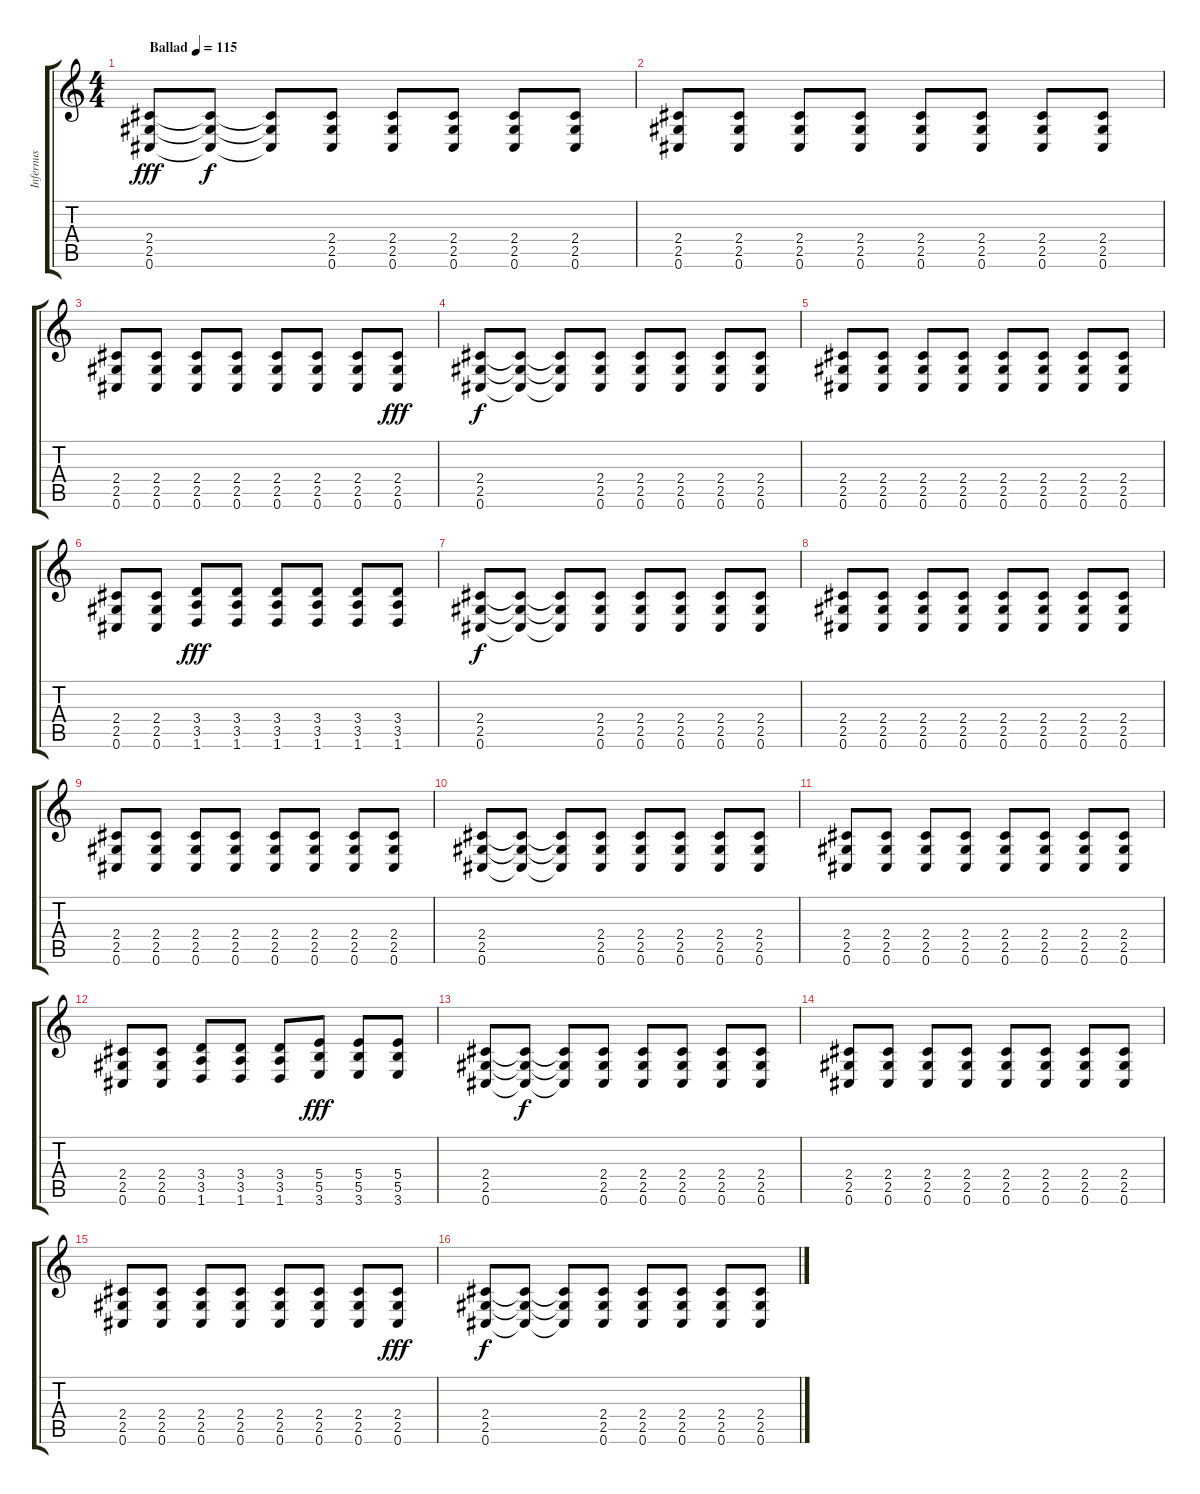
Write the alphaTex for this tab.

\track ("Infernus" "Infernus") {instrument distortionguitar}
\staff {score tabs}
\tuning (Db4 Ab3 E3 B2 Gb2 Db2) {hide}
\ts (4 4)
\tempo (115 "Ballad")
\clef g2
\ks c
(2.4 2.5 0.6).8{dy fff instrument distortionguitar} (2.4{t} 2.5{t} 0.6{t}).8{dy f} (2.4{t} 2.5{t} 0.6{t}).8 (2.4 2.5 0.6).8 (2.4 2.5 0.6).8 (2.4 2.5 0.6).8 (2.4 2.5 0.6).8 (2.4 2.5 0.6).8 |
(2.4 2.5 0.6).8 (2.4 2.5 0.6).8 (2.4 2.5 0.6).8 (2.4 2.5 0.6).8 (2.4 2.5 0.6).8 (2.4 2.5 0.6).8 (2.4 2.5 0.6).8 (2.4 2.5 0.6).8 |
(2.4 2.5 0.6).8 (2.4 2.5 0.6).8 (2.4 2.5 0.6).8 (2.4 2.5 0.6).8 (2.4 2.5 0.6).8 (2.4 2.5 0.6).8 (2.4 2.5 0.6).8 (2.4 2.5 0.6).8{dy fff} |
(2.4 2.5 0.6).8{dy f} (2.4{t} 2.5{t} 0.6{t}).8 (2.4{t} 2.5{t} 0.6{t}).8 (2.4 2.5 0.6).8 (2.4 2.5 0.6).8 (2.4 2.5 0.6).8 (2.4 2.5 0.6).8 (2.4 2.5 0.6).8 |
(2.4 2.5 0.6).8 (2.4 2.5 0.6).8 (2.4 2.5 0.6).8 (2.4 2.5 0.6).8 (2.4 2.5 0.6).8 (2.4 2.5 0.6).8 (2.4 2.5 0.6).8 (2.4 2.5 0.6).8 |
(2.4 2.5 0.6).8 (2.4 2.5 0.6).8 (3.4 3.5 1.6).8{dy fff} (3.4 3.5 1.6).8 (3.4 3.5 1.6).8 (3.4 3.5 1.6).8 (3.4 3.5 1.6).8 (3.4 3.5 1.6).8 |
(2.4 2.5 0.6).8{dy f} (2.4{t} 2.5{t} 0.6{t}).8 (2.4{t} 2.5{t} 0.6{t}).8 (2.4 2.5 0.6).8 (2.4 2.5 0.6).8 (2.4 2.5 0.6).8 (2.4 2.5 0.6).8 (2.4 2.5 0.6).8 |
(2.4 2.5 0.6).8 (2.4 2.5 0.6).8 (2.4 2.5 0.6).8 (2.4 2.5 0.6).8 (2.4 2.5 0.6).8 (2.4 2.5 0.6).8 (2.4 2.5 0.6).8 (2.4 2.5 0.6).8 |
(2.4 2.5 0.6).8 (2.4 2.5 0.6).8 (2.4 2.5 0.6).8 (2.4 2.5 0.6).8 (2.4 2.5 0.6).8 (2.4 2.5 0.6).8 (2.4 2.5 0.6).8 (2.4 2.5 0.6).8 |
(2.4 2.5 0.6).8 (2.4{t} 2.5{t} 0.6{t}).8 (2.4{t} 2.5{t} 0.6{t}).8 (2.4 2.5 0.6).8 (2.4 2.5 0.6).8 (2.4 2.5 0.6).8 (2.4 2.5 0.6).8 (2.4 2.5 0.6).8 |
(2.4 2.5 0.6).8 (2.4 2.5 0.6).8 (2.4 2.5 0.6).8 (2.4 2.5 0.6).8 (2.4 2.5 0.6).8 (2.4 2.5 0.6).8 (2.4 2.5 0.6).8 (2.4 2.5 0.6).8 |
(2.4 2.5 0.6).8 (2.4 2.5 0.6).8 (3.4 3.5 1.6).8 (3.4 3.5 1.6).8 (3.4 3.5 1.6).8 (5.4 5.5 3.6).8{dy fff} (5.4 5.5 3.6).8 (5.4 5.5 3.6).8 |
(2.4 2.5 0.6).8 (2.4{t} 2.5{t} 0.6{t}).8{dy f} (2.4{t} 2.5{t} 0.6{t}).8 (2.4 2.5 0.6).8 (2.4 2.5 0.6).8 (2.4 2.5 0.6).8 (2.4 2.5 0.6).8 (2.4 2.5 0.6).8 |
(2.4 2.5 0.6).8 (2.4 2.5 0.6).8 (2.4 2.5 0.6).8 (2.4 2.5 0.6).8 (2.4 2.5 0.6).8 (2.4 2.5 0.6).8 (2.4 2.5 0.6).8 (2.4 2.5 0.6).8 |
(2.4 2.5 0.6).8 (2.4 2.5 0.6).8 (2.4 2.5 0.6).8 (2.4 2.5 0.6).8 (2.4 2.5 0.6).8 (2.4 2.5 0.6).8 (2.4 2.5 0.6).8 (2.4 2.5 0.6).8{dy fff} |
(2.4 2.5 0.6).8{dy f} (2.4{t} 2.5{t} 0.6{t}).8 (2.4{t} 2.5{t} 0.6{t}).8 (2.4 2.5 0.6).8 (2.4 2.5 0.6).8 (2.4 2.5 0.6).8 (2.4 2.5 0.6).8 (2.4 2.5 0.6).8
